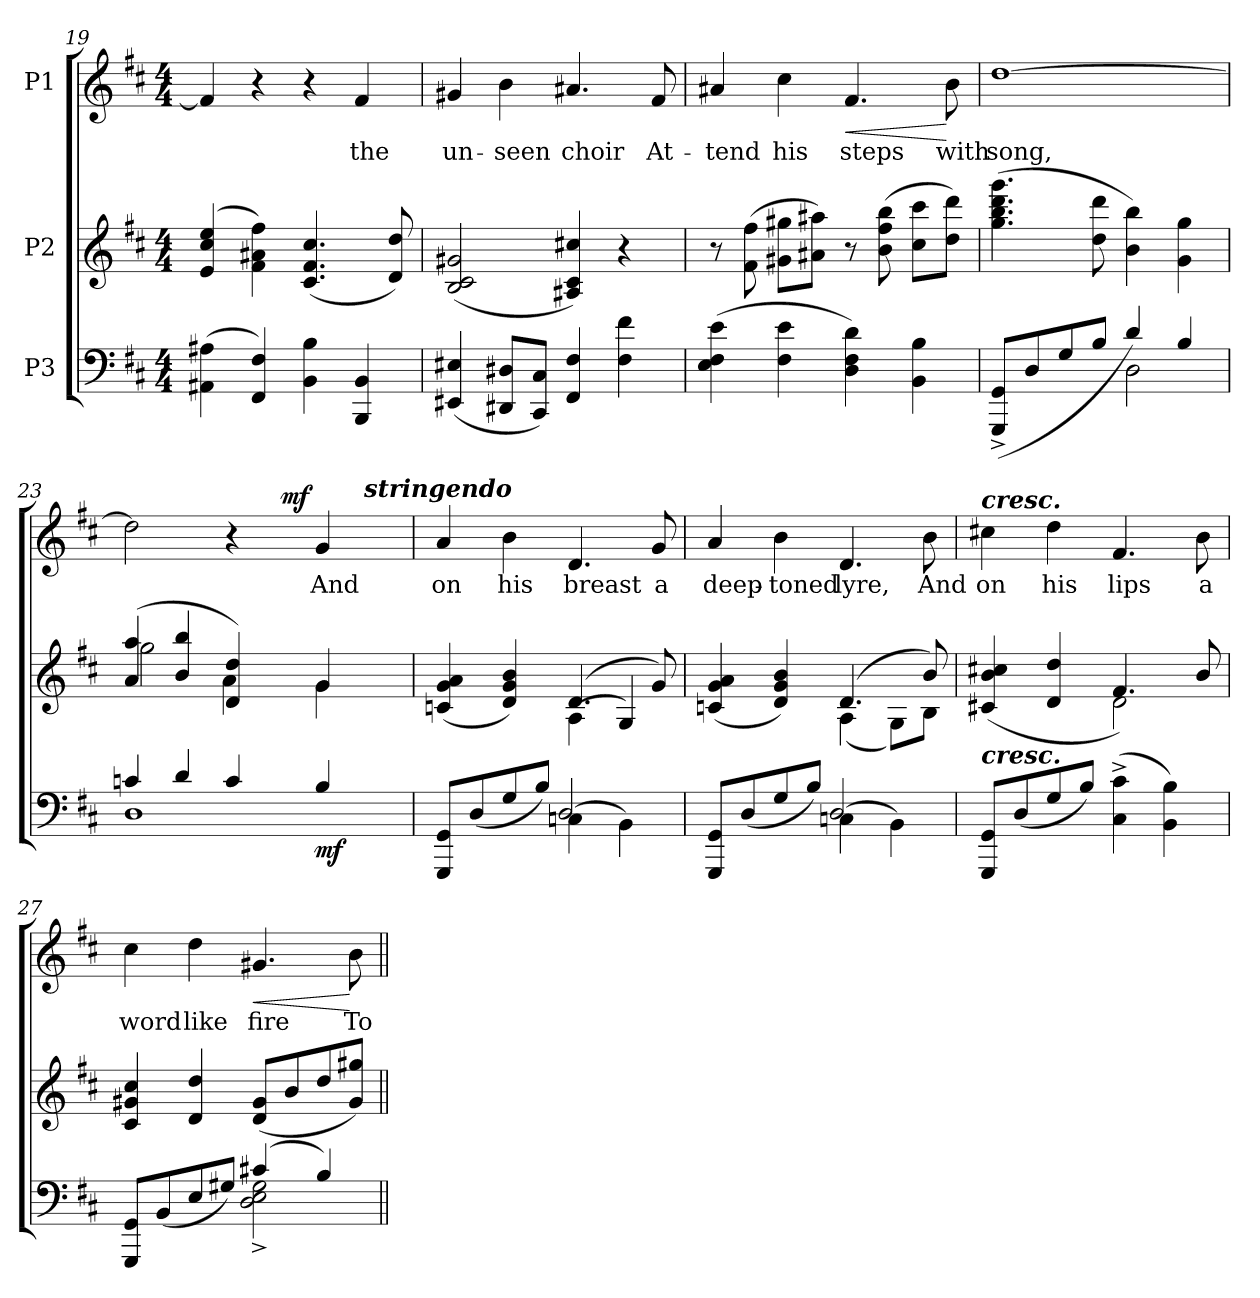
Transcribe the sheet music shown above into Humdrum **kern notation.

**kern	**dynam	**kern	**kern	**text	**dynam
*part3	*part3	*part2	*part1	*part1	*part1
*staff3	*staff3	*staff2	*staff1	*staff1	*staff1
*I"P3	*	*I"P2	*I"P1	*	*
*clefF4	*	*clefG2	*clefG2	*	*
*k[f#c#]	*	*k[f#c#]	*k[f#c#]	*	*
*D:	*	*D:	*D:	*	*
*M4/4	*	*M4/4	*M4/4	*	*
=19	=19	=19	=19	=19	=19
(4AA#Xi\ 4A#Xi	.	(4ei/ 4cc#i 4eei	4f#i/]	.	.
4FF#i/ 4F#i)	.	4f#i\ 4a#Xi 4ff#i)	4r	.	.
4BBi\ 4Bi	.	(4.c#i/ 4.f#i 4.cc#i	4r	.	.
!	!	!	!	!LO:LY:b:color=#000000	!
4BBBi/ 4BBi	.	.	4f#i/	the	.
.	.	8di/ 8ddi)	.	.	.
=20	=20	=20	=20	=20	=20
!	!	!	!	!LO:LY:b:color=#000000	!
(4EE#Xi/ 4E#Xi	.	(2Bi/ 2c#i 2g#Xi	4g#Xi/	un-	.
!	!	!	!	!LO:LY:b:color=#000000	!
8DD#Xi/ 8D#XiL	.	.	4bi\	-seen	.
8CC#i/ 8C#iJ)	.	.	.	.	.
!	!	!	!	!LO:LY:b:color=#000000	!
4FF#i/ 4F#i	.	4A#Xi/ 4c#i 4cc#Xi)	4.a#Xi/	choir	.
4F#i\ 4f#i	.	4r	.	.	.
!	!	!	!	!LO:LY:b:color=#000000	!
.	.	.	8f#i/	At-	.
!!LO:LB:g=z
=21	=21	=21	=21	=21	=21
!	!	!	!	!LO:LY:b:color=#000000	!
(4Ei\ 4F#i 4ei	.	8r	4a#Xi/	-tend	.
.	.	(8f#i\ 8ff#i	.	.	.
!	!	!	!	!LO:LY:b:color=#000000	!
4F#i\ 4ei	.	8g#Xi\ 8gg#XiL	4cc#i\	his	.
.	.	8a#Xi\ 8aa#XiJ)	.	.	.
!	!	!	!	!LO:LY:b:color=#000000	!LO:HP:b
4Di\ 4F#i 4di)	.	8r	4.f#i/	steps	<
.	.	(8bi\ 8ff#i 8bbi	.	.	.
4BBi\ 4Bi	.	8cc#i\ 8ccc#iL	.	.	.
!	!	!	!	!LO:LY:b:color=#000000	!
.	.	8ddi\ 8dddiJ)	8bi\	with	[
=22	=22	=22	=22	=22	=22
*^	*	*	*	*	*
!	!	!	!	!	!LO:LY:b:color=#000000	!
(8GGGi/^ 8GGi^L	2ryy	.	(4.ggi\ 4.bbi 4.dddi 4.gggi	[1ddi	song,	.
8Di/	.	.	.	.	.	.
8Gi/	.	.	.	.	.	.
8Bi/J	.	.	8ddi\ 8dddi	.	.	.
4di/)	2Di\	.	4bi\ 4bbi)	.	.	.
4Bi/	.	.	4gi\ 4ggi	.	.	.
=23	=23	=23	=23	=23	=23	=23
*	*	*	*^	*^	*	*
*	*	*	*	*	*	*^	*	*
4cni/	1Di	.	(4ai/ 4aai	2ggi\	2ddi\]	2ryy	2ryy	.	.
4di/	.	.	4bi/ 4bbi	.	.	.	.	.	.
4ci/	.	.	4di/ 4ddi)	4ai\	4r	16ryy	4ryy	.	.
.	.	.	.	.	.	32ryy	.	.	.
.	.	.	.	.	.	64ryy	.	.	.
.	.	.	.	.	.	128ryy	.	.	.
.	.	.	.	.	.	256ryy	.	.	.
.	.	.	.	.	.	1024ryy	.	.	.
.	.	.	.	.	.	4ryy	.	.	mf
!	!	!	!	!	!	!	!	!LO:LY:b:color=#000000	!
4Bi/	.	mf	4gi/	4gi\	4gi/	.	16ryy	And	.
.	.	.	.	.	.	.	32ryy	.	.
.	.	.	.	.	.	.	64ryy	.	.
.	.	.	.	.	.	.	512.ryy	.	.
!	!	!	!	!	!	!	!LO:TX:a:Bi:t=stringendo	!	!
.	.	.	.	.	.	.	8ryy	.	.
.	.	.	.	.	.	8ryy	.	.	.
.	.	.	.	.	.	.	128ryy	.	.
.	.	.	.	.	.	.	256ryy	.	.
.	.	.	.	.	.	512.ryy	.	.	.
.	.	.	.	.	.	.	1024ryy	.	.
*	*	*	*	*	*v	*v	*v	*	*
=24	=24	=24	=24	=24	=24	=24	=24
*	*	*	*	*	*^	*	*
*	*	*	*	*	*	*^	*	*
!	!	!	!	!	!	!	!	!LO:LY:b:color=#000000	!
*	*	*	*	*	*v	*v	*v	*	*
8GGGi/ 8GGiL	2ryy	.	(4cni/ 4gi 4ai	2ryy	4ai/	on	.
(8Di/	.	.	.	.	.	.	.
!	!	!	!	!	!	!LO:LY:b:color=#000000	!
8Gi/	.	.	4di/ 4gi 4bi)	.	4bi\	his	.
8Bi/J)	.	.	.	.	.	.	.
!	!	!	!	!	!	!LO:LY:b:color=#000000	!
(4Cni\	2Di/	.	(4.di/	(4Ai\	4.di/	breast	.
4BBi\)	.	.	.	4Gi/)	.	.	.
!	!	!	!	!	!	!LO:LY:b:color=#000000	!
.	.	.	8gi/)	.	8gi/	a	.
=25	=25	=25	=25	=25	=25	=25	=25
!	!	!	!	!	!	!LO:LY:b:color=#000000	!
8GGGi/ 8GGiL	2ryy	.	(4cni/ 4gi 4ai	2ryy	4ai/	deep-	.
(8Di/	.	.	.	.	.	.	.
!	!	!	!	!	!	!LO:LY:b:color=#000000	!
8Gi/	.	.	4di/ 4gi 4bi)	.	4bi\	toned	.
8Bi/J)	.	.	.	.	.	.	.
!	!	!	!	!	!	!LO:LY:b:color=#000000	!
(4Cni\	2Di/	.	(4.di/	(4Ai\	4.di/	lyre,	.
4BBi\)	.	.	.	8Gi\L)	.	.	.
!	!	!	!	!	!	!LO:LY:b:color=#000000	!
.	.	.	8bi/)	8Bi\J	8bi\	And	.
*v	*v	*	*	*	*	*	*
!!LO:LB:g=z
=26	=26	=26	=26	=26	=26	=26
!	!	!	!	!LO:TX:a:Bi:t=cresc.	!	!
!LO:TX:a:Bi:t=cresc.	!	!	!	!	!	!
!	!	!	!	!	!LO:LY:b:color=#000000	!
8GGGi/ 8GGiL	.	(4c#Xi/ 4bi 4cc#Xi	2ryy	4cc#Xi\	on	.
(8Di/	.	.	.	.	.	.
!	!	!	!	!	!LO:LY:b:color=#000000	!
8Gi/	.	4di/ 4ddi	.	4ddi\	his	.
8Bi/J)	.	.	.	.	.	.
!	!	!	!	!	!LO:LY:b:color=#000000	!
(4C#i\^ 4c#i^	.	4.f#i/)	2di\	4.f#i/	lips	.
4BBi\ 4Bi)	.	.	.	.	.	.
!	!	!	!	!	!LO:LY:b:color=#000000	!
.	.	8bi/	.	8bi\	a	.
*	*	*v	*v	*	*	*
=27	=27	=27	=27	=27	=27
*^	*	*	*	*	*
!	!	!	!	!	!LO:LY:b:color=#000000	!
8GGGi/ 8GGiL	2ryy	.	4c#i/ 4g#Xi 4cc#i	4cc#i\	word	.
(8BBi/	.	.	.	.	.	.
!	!	!	!	!	!LO:LY:b:color=#000000	!
8Ei/	.	.	4di/ 4ddi	4ddi\	like	.
8G#Xi/J)	.	.	.	.	.	.
!	!	!	!	!	!LO:LY:b:color=#000000	!LO:HP:b
(4c#Xi/	2Di\^ 2Ei^ 2G#i^	.	(8di/ 8g#iL	4.g#Xi/	fire	<
.	.	.	8bi/	.	.	.
4Bi/)	.	.	8ddi/	.	.	.
!	!	!	!	!	!LO:LY:b:color=#000000	!
.	.	.	8g#i/ 8gg#XiJ)	8bi\	To	[
*v	*v	*	*	*	*	*
=||	=||	=||	=||	=||	=||
*-	*-	*-	*-	*-	*-
